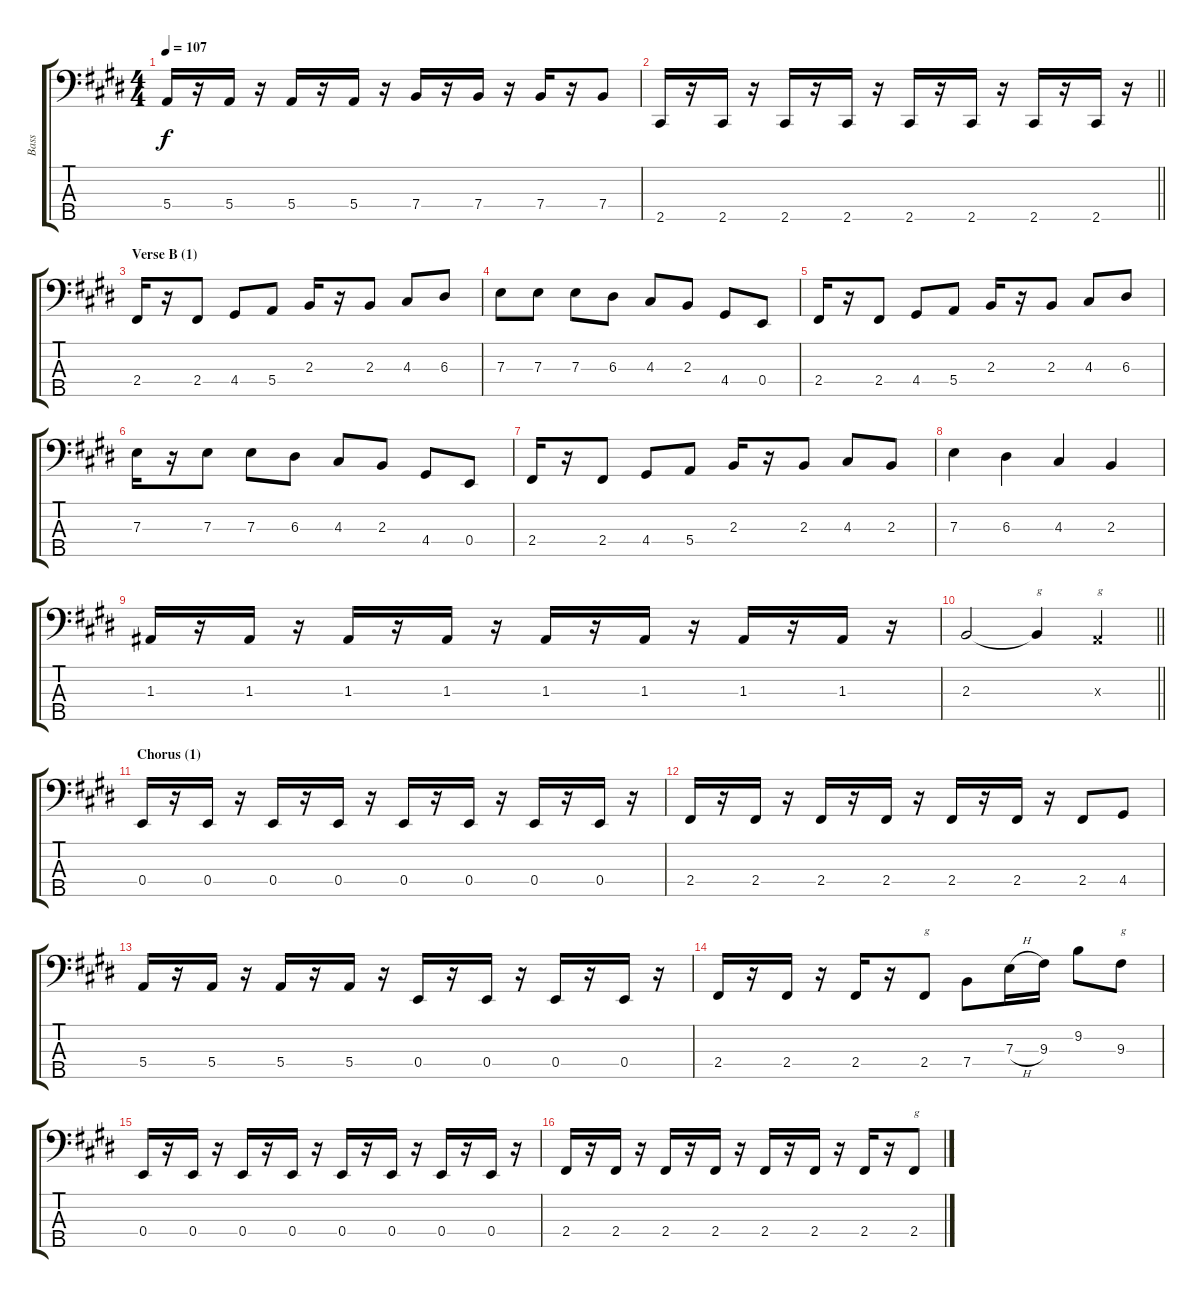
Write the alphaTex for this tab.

\track ("Bass" "Bass") {instrument electricbassfinger}
\staff {score tabs}
\tuning (G2 D2 A1 E1 B0) {hide}
\ts (4 4)
\tempo 107
\clef f4
\ks e
5.4.16{dy f} r.16 5.4.16 r.16 5.4.16 r.16 5.4.16 r.16 7.4.16 r.16 7.4.16 r.16 7.4.16 r.16 7.4.8 |
\barLineRight lightlight
2.5.16 r.16 2.5.16 r.16 2.5.16 r.16 2.5.16 r.16 2.5.16 r.16 2.5.16 r.16 2.5.16 r.16 2.5.16 r.16 |
\section ("" "Verse B (1)")
2.4.16 r.16 2.4.8 4.4.8 5.4.8 2.3.16 r.16 2.3.8 4.3.8 6.3.8 |
7.3.8 7.3.8 7.3.8 6.3.8 4.3.8 2.3.8 4.4.8 0.4.8 |
2.4.16 r.16 2.4.8 4.4.8 5.4.8 2.3.16 r.16 2.3.8 4.3.8 6.3.8 |
7.3.16 r.16 7.3.8 7.3.8 6.3.8 4.3.8 2.3.8 4.4.8 0.4.8 |
2.4.16 r.16 2.4.8 4.4.8 5.4.8 2.3.16 r.16 2.3.8 4.3.8 2.3.8 |
7.3.4 6.3.4 4.3.4 2.3.4 |
1.3.16 r.16 1.3.16 r.16 1.3.16 r.16 1.3.16 r.16 1.3.16 r.16 1.3.16 r.16 1.3.16 r.16 1.3.16 r.16 |
\barLineRight lightlight
2.3.2 2.3{t}.4{txt "g"} 0.3{x}.4{txt "g"} |
\section ("" "Chorus (1)")
0.4.16 r.16 0.4.16 r.16 0.4.16 r.16 0.4.16 r.16 0.4.16 r.16 0.4.16 r.16 0.4.16 r.16 0.4.16 r.16 |
2.4.16 r.16 2.4.16 r.16 2.4.16 r.16 2.4.16 r.16 2.4.16 r.16 2.4.16 r.16 2.4.8 4.4.8 |
5.4.16 r.16 5.4.16 r.16 5.4.16 r.16 5.4.16 r.16 0.4.16 r.16 0.4.16 r.16 0.4.16 r.16 0.4.16 r.16 |
2.4.16 r.16 2.4.16 r.16 2.4.16 r.16 2.4.8{txt "g"} 7.4.8 7.3{h}.16 9.3.16 9.2.8 9.3.8{txt "g"} |
0.4.16 r.16 0.4.16 r.16 0.4.16 r.16 0.4.16 r.16 0.4.16 r.16 0.4.16 r.16 0.4.16 r.16 0.4.16 r.16 |
2.4.16 r.16 2.4.16 r.16 2.4.16 r.16 2.4.16 r.16 2.4.16 r.16 2.4.16 r.16 2.4.16 r.16 2.4.8{txt "g"}
